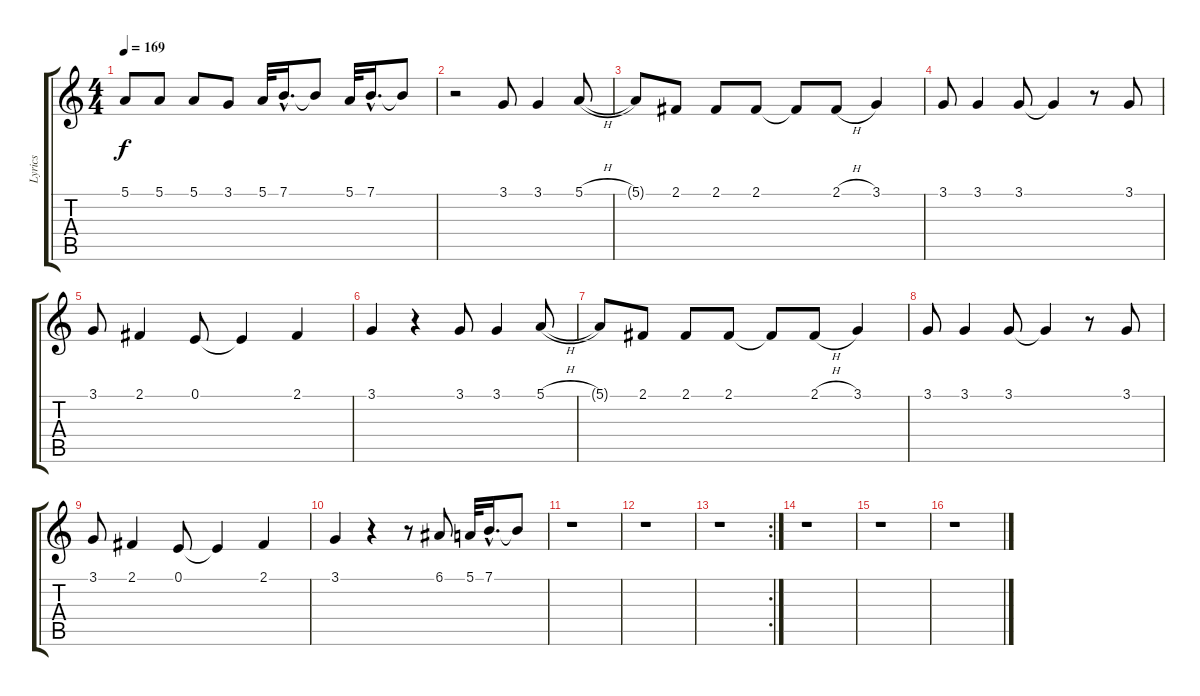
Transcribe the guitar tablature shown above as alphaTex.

\track ("Lyrics" "Lyrics") {instrument trumpet}
\staff {score tabs}
\tuning (E4 B3 G3 D3 A2 E2) {hide}
\ts (4 4)
\tempo 169
\clef g2
\ks c
5.1.8{dy f} 5.1.8 5.1.8 3.1.8 5.1.32 7.1{hac}.16{d} 7.1{t}.8 5.1.32 7.1{hac}.16{d} 7.1{t}.8 |
r.2 3.1.8 3.1.4 5.1{h}.8 |
5.1{t}.8 2.1.8 2.1.8 2.1.8 2.1{t}.8 2.1{h}.8 3.1.4 |
3.1.8 3.1.4 3.1.8 3.1{t}.4 r.8 3.1.8 |
3.1.8 2.1.4 0.1.8 0.1{t}.4 2.1.4 |
3.1.4 r.4 3.1.8 3.1.4 5.1{h}.8 |
5.1{t}.8 2.1.8 2.1.8 2.1.8 2.1{t}.8 2.1{h}.8 3.1.4 |
3.1.8 3.1.4 3.1.8 3.1{t}.4 r.8 3.1.8 |
3.1.8 2.1.4 0.1.8 0.1{t}.4 2.1.4 |
3.1.4 r.4 r.8 6.1.8 5.1.32 7.1{hac}.16{d} 7.1{t}.8 |
r.1 |
r.1 |
\rc 2
r.1 |
r.1 |
r.1 |
r.1
